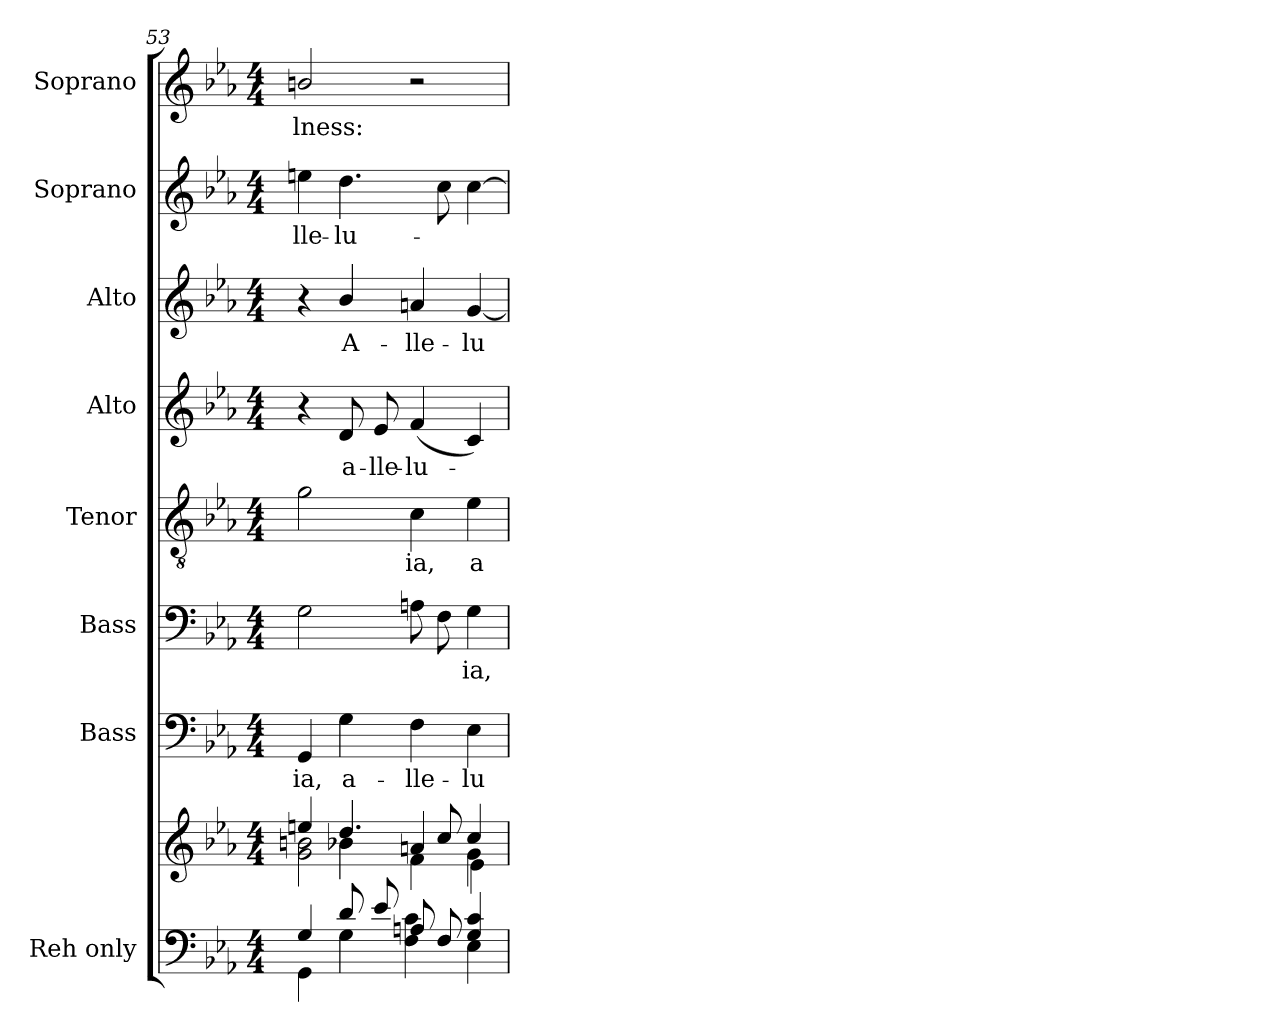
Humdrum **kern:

**kern	**kern	**kern	**text	**kern	**text	**kern	**text	**kern	**text	**kern	**text	**kern	**text	**kern	**text
*part8	*part8	*part7	*part7	*part6	*part6	*part5	*part5	*part4	*part4	*part3	*part3	*part2	*part2	*part1	*part1
*staff9	*staff8	*staff7	*staff7	*staff6	*staff6	*staff5	*staff5	*staff4	*staff4	*staff3	*staff3	*staff2	*staff2	*staff1	*staff1
*I"Reh only	*	*I"Bass	*	*I"Bass	*	*I"Tenor	*	*I"Alto	*	*I"Alto	*	*I"Soprano	*	*I"Soprano	*
*I'Reh only	*	*I'B.	*	*I'B.	*	*I'T.	*	*I'A.	*	*I'A.	*	*I'S.	*	*I'S.	*
*clefF4	*clefG2	*clefF4	*	*clefF4	*	*clefGv2	*	*clefG2	*	*clefG2	*	*clefG2	*	*clefG2	*
*	*	*	*	*	*	*ITrd7c12	*	*	*	*	*	*	*	*	*
*k[b-e-a-]	*k[b-e-a-]	*k[b-e-a-]	*	*k[b-e-a-]	*	*k[b-e-a-]	*	*k[b-e-a-]	*	*k[b-e-a-]	*	*k[b-e-a-]	*	*k[b-e-a-]	*
*E-:	*E-:	*E-:	*	*E-:	*	*E-:	*	*E-:	*	*E-:	*	*E-:	*	*E-:	*
*M4/4	*M4/4	*M4/4	*	*M4/4	*	*M4/4	*	*M4/4	*	*M4/4	*	*M4/4	*	*M4/4	*
=53	=53	=53	=53	=53	=53	=53	=53	=53	=53	=53	=53	=53	=53	=53	=53
*^	*^	*	*	*	*	*	*	*	*	*	*	*	*	*	*
*	*	*	*^	*	*	*	*	*	*	*	*	*	*	*	*	*	*
!	!	!	!	!	!	!LO:LY:b:color=#000000	!	!	!	!	!	!	!	!	!	!	!	!
!	!	!	!	!	!	!	!	!	!	!	!	!	!	!	!	!LO:LY:b:color=#000000	!	!
!	!	!	!	!	!	!	!	!	!	!	!	!	!	!	!	!	!	!LO:LY:b:color=#000000
4Gi/	4GGi\	4eeni/	2gi\ 2bni	4ryy	4GGi/	-ia,	2Gi\	.	2Gi\	.	4r	.	4r	.	4eeni\	-lle-	2bni/	-lness:
!	!	!	!	!	!	!LO:LY:b:color=#000000	!	!	!	!	!	!	!	!	!	!	!	!
!	!	!	!	!	!	!	!	!	!	!	!	!LO:LY:b:color=#000000	!	!	!	!	!	!
!	!	!	!	!	!	!	!	!	!	!	!	!	!	!LO:LY:b:color=#000000	!	!	!	!
!	!	!	!	!	!	!	!	!	!	!	!	!	!	!	!	!LO:LY:b:color=#000000	!	!
8di/	4Gi\	4.ddi/	.	4b-Xi\	4Gi\	a-	.	.	.	.	8di/	a-	4b-i/	A-	4.ddi\	-lu-	.	.
!	!	!	!	!	!	!	!	!	!	!	!	!LO:LY:b:color=#000000	!	!	!	!	!	!
8e-i/	.	.	.	.	.	.	.	.	.	.	8e-i/	-lle-	.	.	.	.	.	.
!	!	!	!	!	!	!LO:LY:b:color=#000000	!	!	!	!	!	!	!	!	!	!	!	!
!	!	!	!	!	!	!	!	!	!	!LO:LY:b:color=#000000	!	!	!	!	!	!	!	!
!	!	!	!	!	!	!	!	!	!	!	!	!LO:LY:b:color=#000000	!	!	!	!	!	!
!	!	!	!	!	!	!	!	!	!	!	!	!	!	!LO:LY:b:color=#000000	!	!	!	!
8Ani/	4Fi\ 4ci	.	4ani/	4fi\	4Fi\	-lle-	8Ani\	.	4Ci\	-ia,	(4fi/	-lu-	4ani/	-lle-	.	.	2r	.
8Fi/	.	8cci/	.	.	.	.	8Fi\	.	.	.	.	.	.	.	8cci\	.	.	.
!	!	!	!	!	!	!LO:LY:b:color=#000000	!	!	!	!	!	!	!	!	!	!	!	!
!	!	!	!	!	!	!	!	!LO:LY:b:color=#000000	!	!	!	!	!	!	!	!	!	!
!	!	!	!	!	!	!	!	!	!	!LO:LY:b:color=#000000	!	!	!	!	!	!	!	!
!	!	!	!	!	!	!	!	!	!	!	!	!	!	!LO:LY:b:color=#000000	!	!	!	!
4Gi/ 4ci	4E-i\	4cci/	4gi\	4e-i\	4E-i\	-lu-	4Gi\	-ia,	4E-i\	a-	4ci/)	.	[4gi/	-lu-	[4cci\	.	.	.
*v	*v	*	*	*	*	*	*	*	*	*	*	*	*	*	*	*	*	*
*	*v	*v	*v	*	*	*	*	*	*	*	*	*	*	*	*	*	*
=	=	=	=	=	=	=	=	=	=	=	=	=	=	=	=
*-	*-	*-	*-	*-	*-	*-	*-	*-	*-	*-	*-	*-	*-	*-	*-
